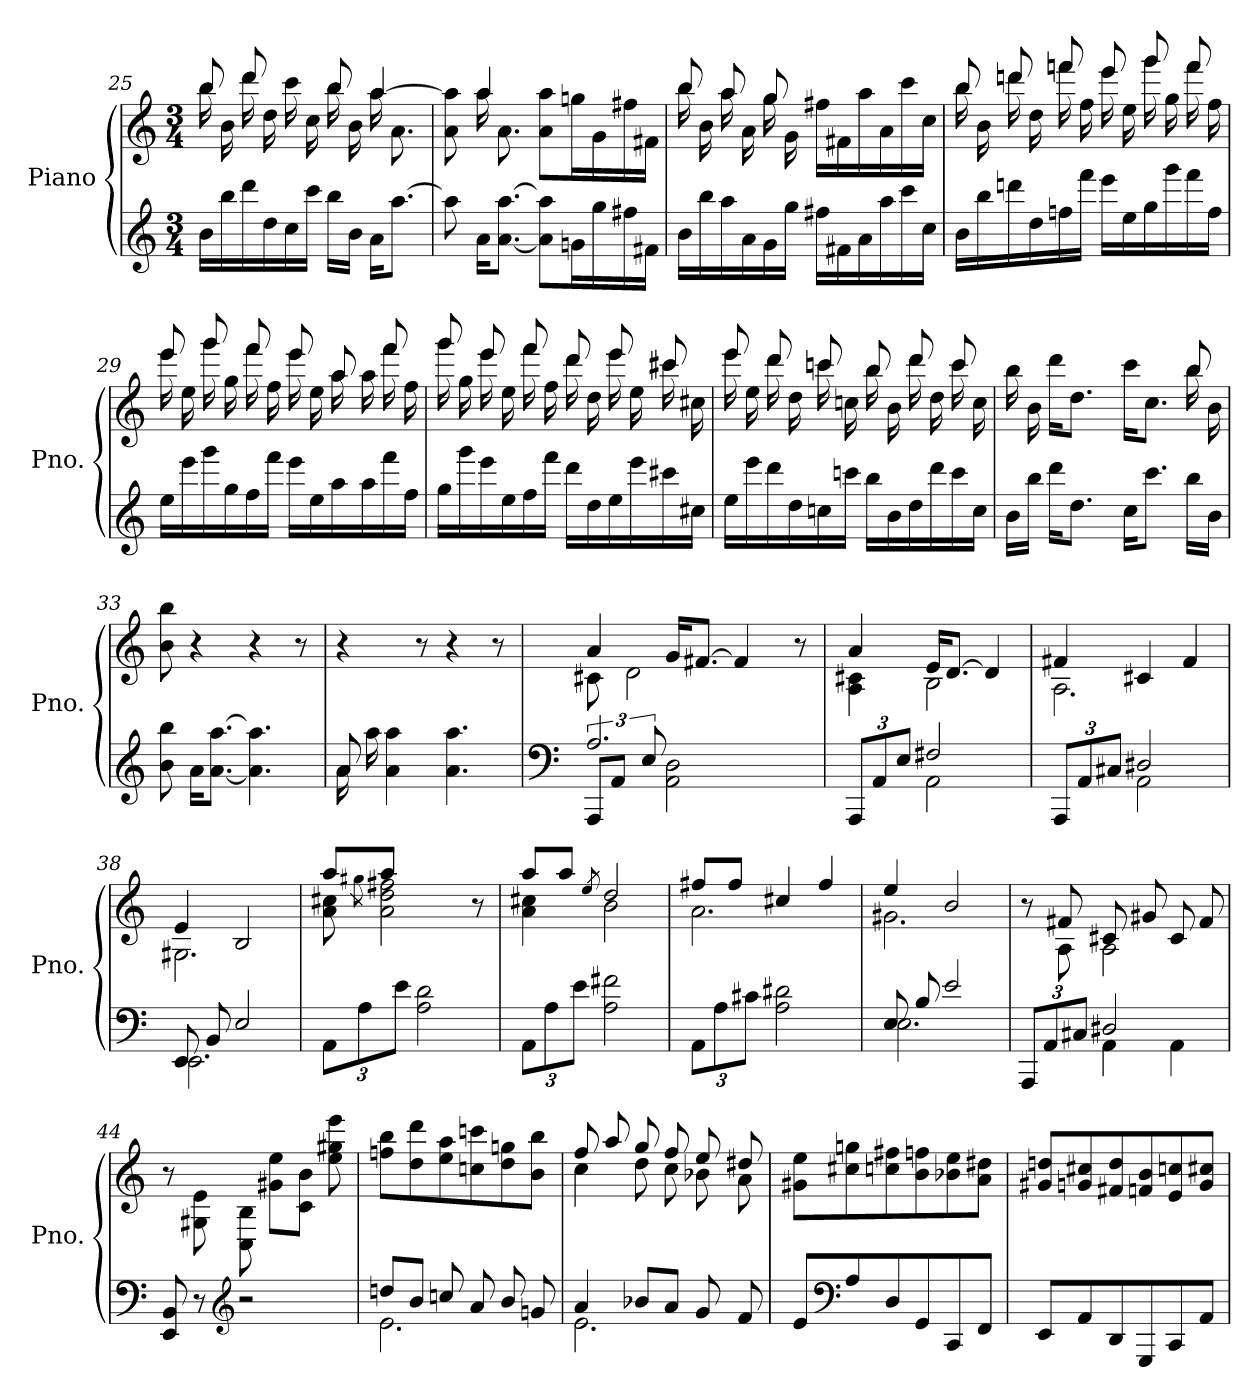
**kern	**kern
*part1	*part1
*staff2	*staff1
*I"Piano	*
*I'Pno.	*
!!LO:LB:g=z
*clefG2	*clefG2
*k[]	*k[]
*M3/4	*M3/4
=25	=25
*	*^
16b\LL	8bb/	16bb\
16bb\	.	16b\
16ddd\	8ddd/	16ddd\
16dd\	.	16dd\
16cc\	8ryy	16ccc\
16ccc\JJ	.	16cc\
16bb\LL	8bb/	16bb\
16b\JJ	.	16b\
16a\KL	[4aa/	16aa\
[8.aa\J	.	8.a\
=26	=26	=26
8aa\]	8ryy	8a\ 8aa\]
16a\KL	4aa/	16aa\
[8.a\ [8.aa\J	.	8.a\
8a\] 8aa\]L	4ryy	8a\ 8aa\L
16gn\L	.	16ggn\L
16gg\	.	16g\
16ff#X\	8ryy	16ff#X\
16f#X\JJ	.	16f#X\JJ
=27	=27	=27
16b\LL	8bb/	16bb\
16bb\	.	16b\
16aa\	8aa/	16aa\
16a\	.	16a\
16g\	8gg/	16gg\
16gg\JJ	.	16g\
16ff#X\LL	4ryy	16ff#X\LL
16f#X\	.	16f#X\
16a\	.	16aa\
16aa\	.	16a\
16ccc\	8ryy	16ccc\
16cc\JJ	.	16cc\JJ
!!LO:LB:g=z	!!
=28	=28	=28
16b\LL	8bb/	16bb\
16bb\	.	16b\
16dddn\	8dddn/	16dddn\
16dd\	.	16dd\
16ffn\	8fffn/	16fffn\
16fff\JJ	.	16ff\
16eee\LL	8eee/	16eee\
16ee\	.	16ee\
16gg\	8ggg/	16ggg\
16ggg\	.	16gg\
16fff\	8fff/	16fff\
16ff\JJ	.	16ff\
=29	=29	=29
16ee\LL	8eee/	16eee\
16eee\	.	16ee\
16ggg\	8ggg/	16ggg\
16gg\	.	16gg\
16ff\	8fff/	16fff\
16fff\JJ	.	16ff\
16eee\LL	8eee/	16eee\
16ee\	.	16ee\
16aa\	8aa/	16aa\
16aa\	.	16aa\
16fff\	8fff/	16fff\
16ff\JJ	.	16ff\
!!LO:LB:g=z	!!
=30	=30	=30
16gg\LL	8ggg/	16ggg\
16ggg\	.	16gg\
16eee\	8eee/	16eee\
16ee\	.	16ee\
16ff\	8fff/	16fff\
16fff\JJ	.	16ff\
16ddd\LL	8ddd/	16ddd\
16dd\	.	16dd\
16ee\	8eee/	16eee\
16eee\	.	16ee\
16ccc#X\	8ccc#X/	16ccc#\
16cc#X\JJ	.	16cc#X\
=31	=31	=31
16ee\LL	8eee/	16eee\
16eee\	.	16ee\
16ddd\	8ddd/	16ddd\
16dd\	.	16dd\
16ccn\	8cccn/	16cccn\
16cccn\JJ	.	16ccn\
16bb\LL	8bb/	16bb\
16b\	.	16b\
16dd\	8ddd/	16ddd\
16ddd\	.	16dd\
16ccc\	8ccc/	16ccc\
16cc\JJ	.	16cc\
=32	=32	=32
*^	*	*
4ryy	16b\LL	4ryy	16bb\
.	16bb\JJ	.	16b\
.	16ddd\KL	.	16ddd\KL
.	8.dd\J	.	8.dd\J
8ryy	.	8ryy	.
16cc\KL	4.ryy	4ryy	16ccc\KL
8.ccc\J	.	.	8.cc\J
16bb\LL	.	8bb/	16bb\
16b\JJ	.	.	16b\
*v	*v	*	*
*	*v	*v
!!LO:LB:g=z
=33	=33
8b\ 8bb\	8b\ 8bb\
16a\KL	4r
[8.a\ [8.aa\J	.
4.a\] 4.aa\]	4r
.	8r
=34	=34
*^	*
8a/	16a\	4r
.	16aa\	.
4ryy	4a\ 4aa\	.
.	.	8r
4ryy	4.a\ 4.aa\	4r
8ryy	.	8r
=35	=35	=35
*clefF4	*	*
*	*	*^
2.A/	12AAA/L	4a/	8c#X\
.	12AA/J	.	.
.	.	.	2d\
.	12E/	.	.
.	2AA\ 2D\	16g/KL	.
.	.	[8.f#X/J	.
.	.	4f#/]	.
.	.	.	4ryy
8ryy	8ryy	8r	.
=36	=36	=36	=36
*Xbrackettup	*	*	*
12AAA/L	4ryy	4a/	4A\ 4c#X\
12AA/	.	.	.
12E/J	.	.	.
2F#X/	2AA\	16e/KL	2B\
.	.	[8.d/J	.
.	.	4d/]	.
=37	=37	=37	=37
12AAA/L	4ryy	4f#X/	2.A\
12AA/	.	.	.
12C#X/J	.	.	.
2D#X/	2AA\	4c#X/	.
.	.	4f#/	.
=38	=38	=38	=38
8EE/	2.EE\	4e/	2.G#X\
8BB/	.	.	.
2E/	.	2B/	.
*v	*v	*	*
!!LO:PB:g=z	!!
=39	=39	=39
12AA\L	8aa/L	8a\ 8cc#X\
12A\	.	.
.	.	8qgg#X\
.	8aa/J	2a\ 2dd\ 2ff#X\
12e\J	.	.
2A\ 2d\	2ryy	.
.	.	8r
=40	=40	=40
12AA\L	8aa/L	4a\ 4cc#X\
12A\	.	.
.	8aa/J	.
12e\J	.	.
.	8qee/	.
2A\ 2f#X\	2dd/	2b\
=41	=41	=41
12AA\L	8ff#X/L	2.a\
12A\	.	.
.	8ff#/J	.
12c#X\J	.	.
2A\ 2d#X\	4cc#X/	.
.	4ff#/	.
=42	=42	=42
*^	*	*
8E/	2.E\	4ee/	2.g#X\
8B/	.	.	.
2e/	.	2b/	.
=43	=43	=43	=43
12AAA/L	4ryy	8r	8ryy
12AA/	.	.	.
.	.	8f#X/	8A\
12C#X/J	.	.	.
2D#X/	4AA\	8c#X/	2A\
.	.	8g#X/	.
.	4AA\	8c#/	.
.	.	8f#/	.
*v	*v	*	*
*	*v	*v
!!LO:LB:g=z
=44	=44
8EE/ 8BB/	8r
8r	8G#X\ 8e\
*clefG2	*
2r	8C\ 8B\
.	8g#X\ 8ee\L
.	8c\ 8b\J
.	8ee\ 8gg#X\ 8eee\
=45	=45
*^	*
8ddn/L	2.e\	8ffn\ 8bb\L
8b/J	.	8dd\ 8ddd\
8ccn/	.	8ee\ 8aa\
8a/	.	8ccn\ 8cccn\
8b/	.	8dd\ 8ggn\
8gn/	.	8b\ 8bb\J
=46	=46	=46
*	*	*^
4a/	2.e\	8ff/	4cc\
.	.	8aa/	.
8b-X/L	.	8gg/	8dd\
8a/J	.	8ff/	8cc\
8g/	.	8ee/	8b-X\
8f/	.	8dd#X/	8a\
*v	*v	*	*
*	*v	*v
=47	=47
8e/L	8g#X\ 8ee\L
*clefF4	*
8A/	8cc#X\ 8ggn\
8D/	8ccn\ 8ff#X\
8GG/	8b\ 8ffn\
8CC/	8b-X\ 8ee\
8FF/J	8a\ 8dd#X\J
!!LO:LB:g=z
=48	=48
8EE/L	8g#X/ 8ddn/L
8AA/	8gn/ 8cc#X/
8DD/	8f#X/ 8dd/
8GGG/	8fn/ 8b/
8CC/	8e/ 8ccn/
8AA/J	8g/ 8cc#X/J
=	=
*-	*-
